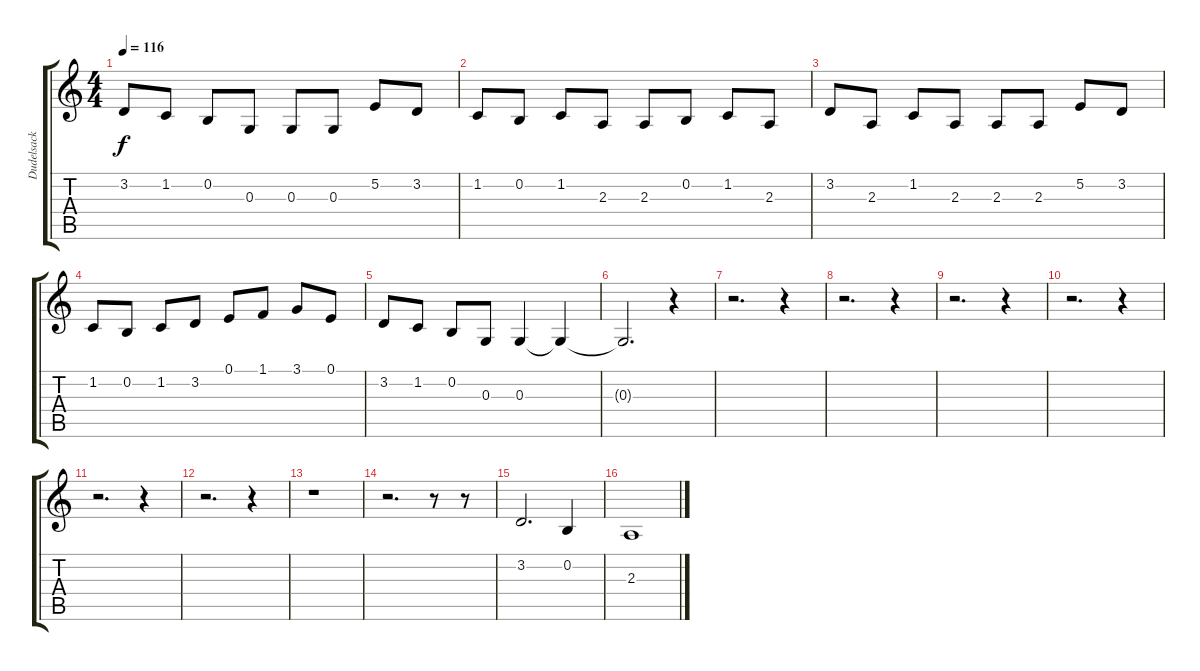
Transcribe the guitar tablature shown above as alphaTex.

\track ("Dudelsack Doppel" "Dudelsack ") {instrument bagpipe}
\staff {score tabs}
\tuning (E4 B3 G3 D3 A2 E2) {hide}
\ts (4 4)
\tempo 116
\clef g2
\ks c
3.2.8{dy f} 1.2.8 0.2.8 0.3.8 0.3.8 0.3.8 5.2.8 3.2.8 |
1.2.8 0.2.8 1.2.8 2.3.8 2.3.8 0.2.8 1.2.8 2.3.8 |
3.2.8 2.3.8 1.2.8 2.3.8 2.3.8 2.3.8 5.2.8 3.2.8 |
1.2.8 0.2.8 1.2.8 3.2.8 0.1.8 1.1.8 3.1.8 0.1.8 |
3.2.8 1.2.8 0.2.8 0.3.8 0.3.4 0.3{t}.4 |
0.3{t}.2{d} r.4 |
r.2{d} r.4 |
r.2{d} r.4 |
r.2{d} r.4 |
r.2{d} r.4 |
r.2{d} r.4 |
r.2{d} r.4 |
r.1 |
r.2{d} r.8 r.8 |
3.2.2{d} 0.2.4 |
2.3.1
